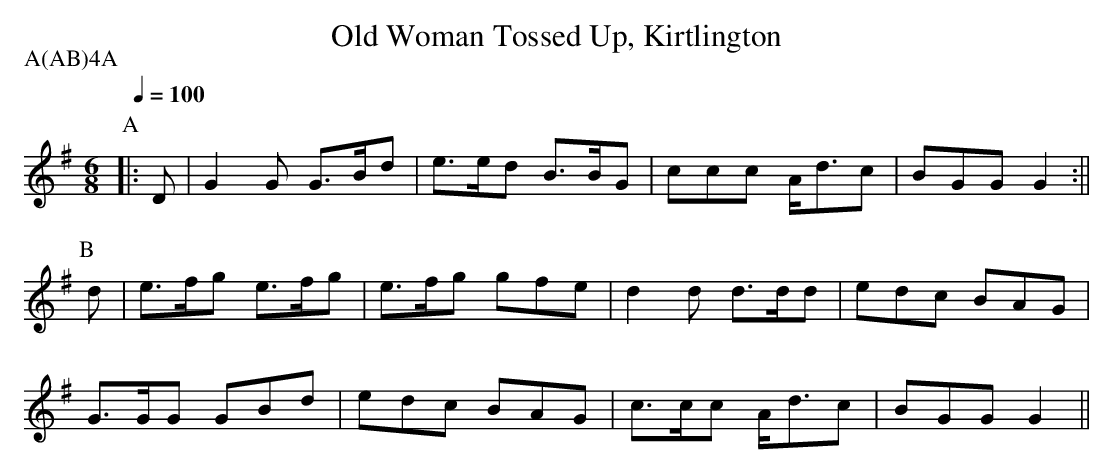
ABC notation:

X:1
T:Old Woman Tossed Up, Kirtlington
M:6/8
L:1/8
Q:1/4=100
P:A(AB)4A
K:G
P:A
|:D|G2G G>Bd |e>ed B>BG|ccc  A<dc|BGG G2:||
P:B
d|e>fg e>fg|e>fg gfe |d2d  d>dd|edc BAG|
G>GG GBd |edc  BAG |c>cc A<dc|BGG G2||
